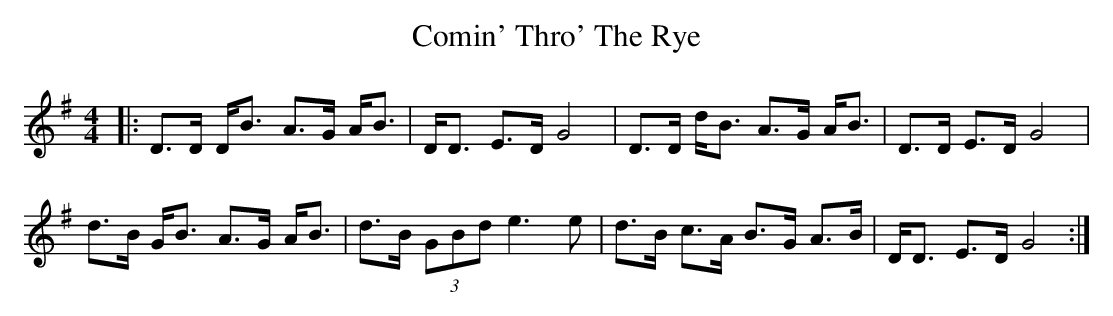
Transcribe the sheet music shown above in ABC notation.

X:1
T: Comin' Thro' The Rye
M: 4/4
L: 1/8
K: Gmaj
|:D>D D<B A>G A<B|D<D E>D G4|D>D d<B A>G A<B|D>D E>D G4|
d>B G<B A>G A<B|d>B (3GBd e3 e|d>B c>A B>G A>B|D<D E>D G4:|
